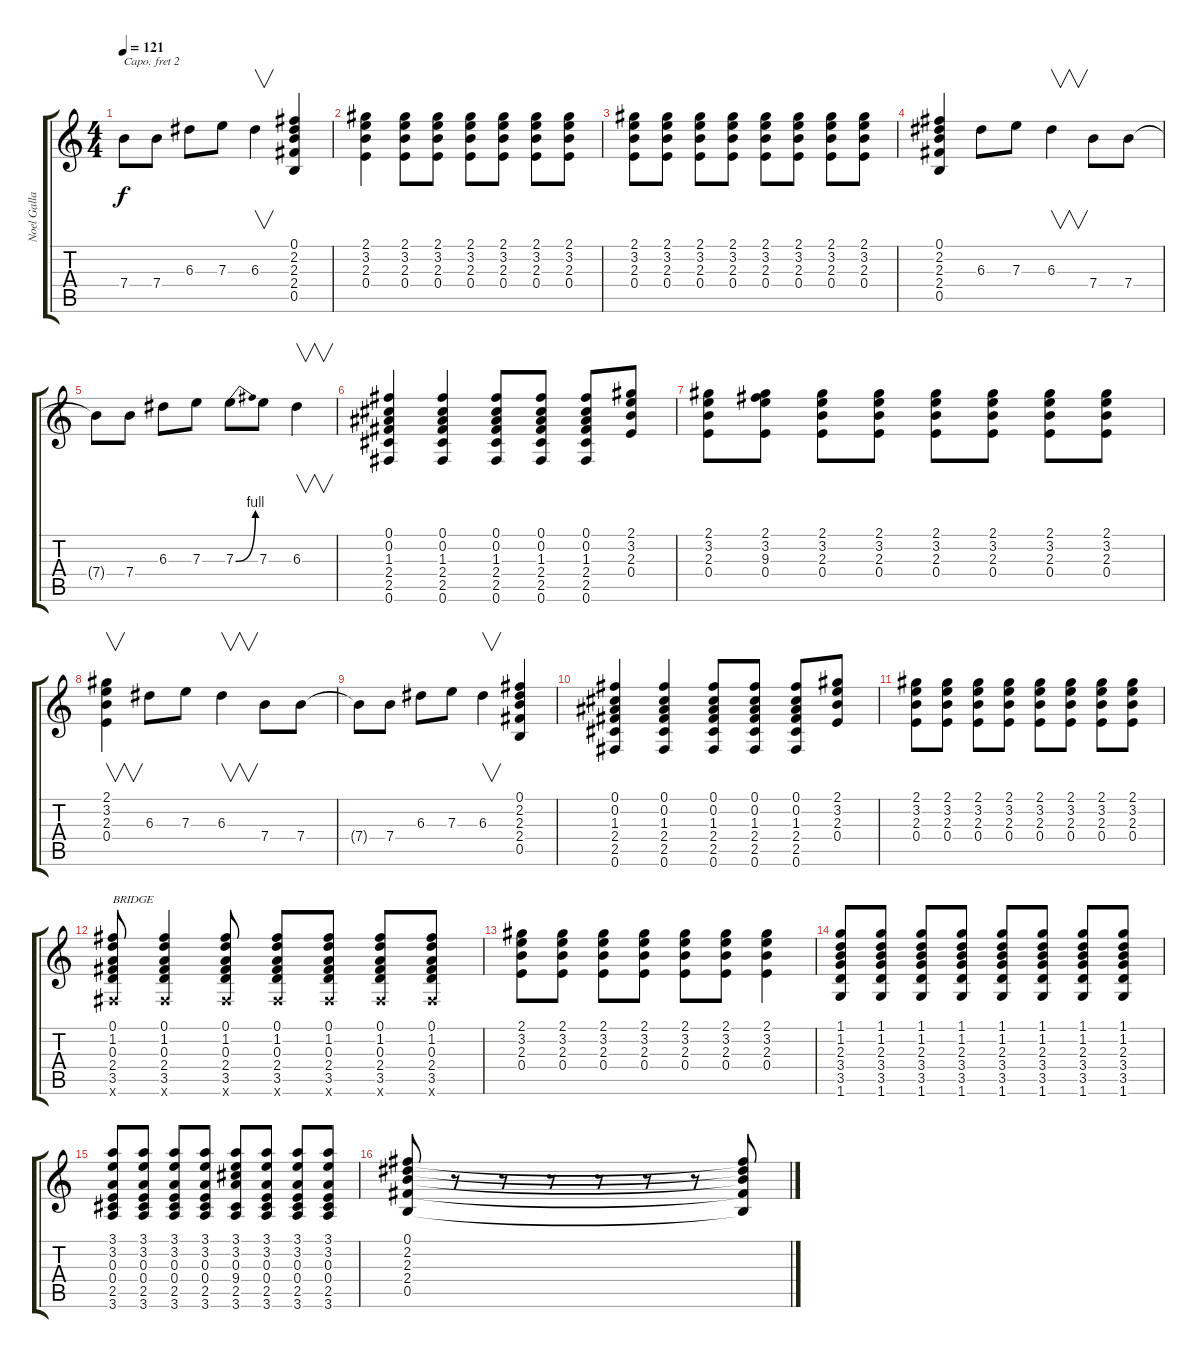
\track ("Noel Gallagher - Lead Guitar" "Noel Galla") {instrument overdrivenguitar}
\staff {score tabs}
\capo 2
\tuning (E4 B3 G3 D3 A2 E2) {hide}
\ts (4 4)
\tempo 121
\clef g2
\ks c
7.4{t}.8{dy f} 7.4.8 6.3.8 7.3.8 6.3.4{v} (0.1 2.2 2.3 2.4 0.5).4{volume 9} |
(2.1 3.2 2.3 0.4).4 (2.1 3.2 2.3 0.4).8 (2.1 3.2 2.3 0.4).8 (2.1 3.2 2.3 0.4).8 (2.1 3.2 2.3 0.4).8 (2.1 3.2 2.3 0.4).8 (2.1 3.2 2.3 0.4).8 |
(2.1 3.2 2.3 0.4).8 (2.1 3.2 2.3 0.4).8 (2.1 3.2 2.3 0.4).8 (2.1 3.2 2.3 0.4).8 (2.1 3.2 2.3 0.4).8 (2.1 3.2 2.3 0.4).8 (2.1 3.2 2.3 0.4).8 (2.1 3.2 2.3 0.4).8 |
(0.1 2.2 2.3 2.4 0.5).4 6.3.8{volume 16} 7.3.8 6.3.4{v} 7.4.8 7.4.8 |
7.4{t}.8 7.4.8 6.3.8 7.3.8 7.3{be (bend 0 0 60 4)}.8 7.3.8 6.3.4{v volume 9} |
(0.1 0.2 1.3 2.4 2.5 0.6).4 (0.1 0.2 1.3 2.4 2.5 0.6).4 (0.1 0.2 1.3 2.4 2.5 0.6).8 (0.1 0.2 1.3 2.4 2.5 0.6).8 (0.1 0.2 1.3 2.4 2.5 0.6).8 (2.1 3.2 2.3 0.4).8 |
(2.1 3.2 2.3 0.4).8 (2.1 3.2 9.3 0.4).8 (2.1 3.2 2.3 0.4).8 (2.1 3.2 2.3 0.4).8 (2.1 3.2 2.3 0.4).8 (2.1 3.2 2.3 0.4).8 (2.1 3.2 2.3 0.4).8 (2.1 3.2 2.3 0.4).8 |
(2.1 3.2 2.3 0.4).4{v} 6.3.8{volume 16} 7.3.8 6.3.4{v} 7.4.8 7.4.8 |
7.4{t}.8 7.4.8 6.3.8 7.3.8 6.3.4{v} (0.1 2.2 2.3 2.4 0.5).4{volume 9} |
(0.1 0.2 1.3 2.4 2.5 0.6).4 (0.1 0.2 1.3 2.4 2.5 0.6).4 (0.1 0.2 1.3 2.4 2.5 0.6).8 (0.1 0.2 1.3 2.4 2.5 0.6).8 (0.1 0.2 1.3 2.4 2.5 0.6).8 (2.1 3.2 2.3 0.4).8 |
(2.1 3.2 2.3 0.4).8 (2.1 3.2 2.3 0.4).8 (2.1 3.2 2.3 0.4).8 (2.1 3.2 2.3 0.4).8 (2.1 3.2 2.3 0.4).8 (2.1 3.2 2.3 0.4).8 (2.1 3.2 2.3 0.4).8 (2.1 3.2 2.3 0.4).8 |
(0.1 1.2 0.3 2.4 3.5 0.6{x}).8{txt "BRIDGE"} (0.1 1.2 0.3 2.4 3.5 0.6{x}).4 (0.1 1.2 0.3 2.4 3.5 0.6{x}).8 (0.1 1.2 0.3 2.4 3.5 0.6{x}).8 (0.1 1.2 0.3 2.4 3.5 0.6{x}).8 (0.1 1.2 0.3 2.4 3.5 0.6{x}).8 (0.1 1.2 0.3 2.4 3.5 0.6{x}).8 |
(2.1 3.2 2.3 0.4).8 (2.1 3.2 2.3 0.4).8 (2.1 3.2 2.3 0.4).8 (2.1 3.2 2.3 0.4).8 (2.1 3.2 2.3 0.4).8 (2.1 3.2 2.3 0.4).8 (2.1 3.2 2.3 0.4).4 |
(1.1 1.2 2.3 3.4 3.5 1.6).8 (1.1 1.2 2.3 3.4 3.5 1.6).8 (1.1 1.2 2.3 3.4 3.5 1.6).8 (1.1 1.2 2.3 3.4 3.5 1.6).8 (1.1 1.2 2.3 3.4 3.5 1.6).8 (1.1 1.2 2.3 3.4 3.5 1.6).8 (1.1 1.2 2.3 3.4 3.5 1.6).8 (1.1 1.2 2.3 3.4 3.5 1.6).8 |
(3.1 3.2 0.3 0.4 2.5 3.6).8 (3.1 3.2 0.3 0.4 2.5 3.6).8 (3.1 3.2 0.3 0.4 2.5 3.6).8 (3.1 3.2 0.3 0.4 2.5 3.6).8 (3.1 3.2 0.3 9.4 2.5 3.6).8 (3.1 3.2 0.3 0.4 2.5 3.6).8 (3.1 3.2 0.3 0.4 2.5 3.6).8 (3.1 3.2 0.3 0.4 2.5 3.6).8 |
(0.1 2.2 2.3 2.4 0.5).8 r.8 r.8 r.8 r.8 r.8 r.8 (0.1{t} 2.2{t} 2.3{t} 2.4{t} 0.5{t}).8
